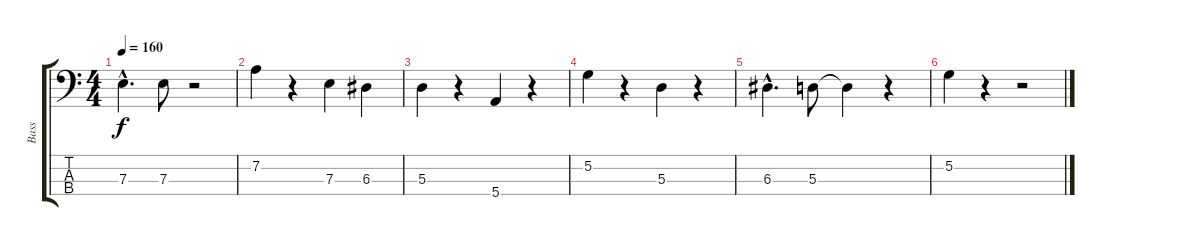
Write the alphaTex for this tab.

\track ("Bass" "Bass") {instrument electricbassfinger}
\staff {score tabs}
\tuning (G2 D2 A1 E1) {hide}
\ts (4 4)
\tempo 160
\clef f4
\ks c
7.3{hac}.4{d dy f} 7.3.8 r.2 |
7.2.4 r.4 7.3.4 6.3.4 |
5.3.4 r.4 5.4.4 r.4 |
5.2.4 r.4 5.3.4 r.4 |
6.3{hac}.4{d} 5.3.8 5.3{t}.4 r.4 |
5.2.4 r.4 r.2
